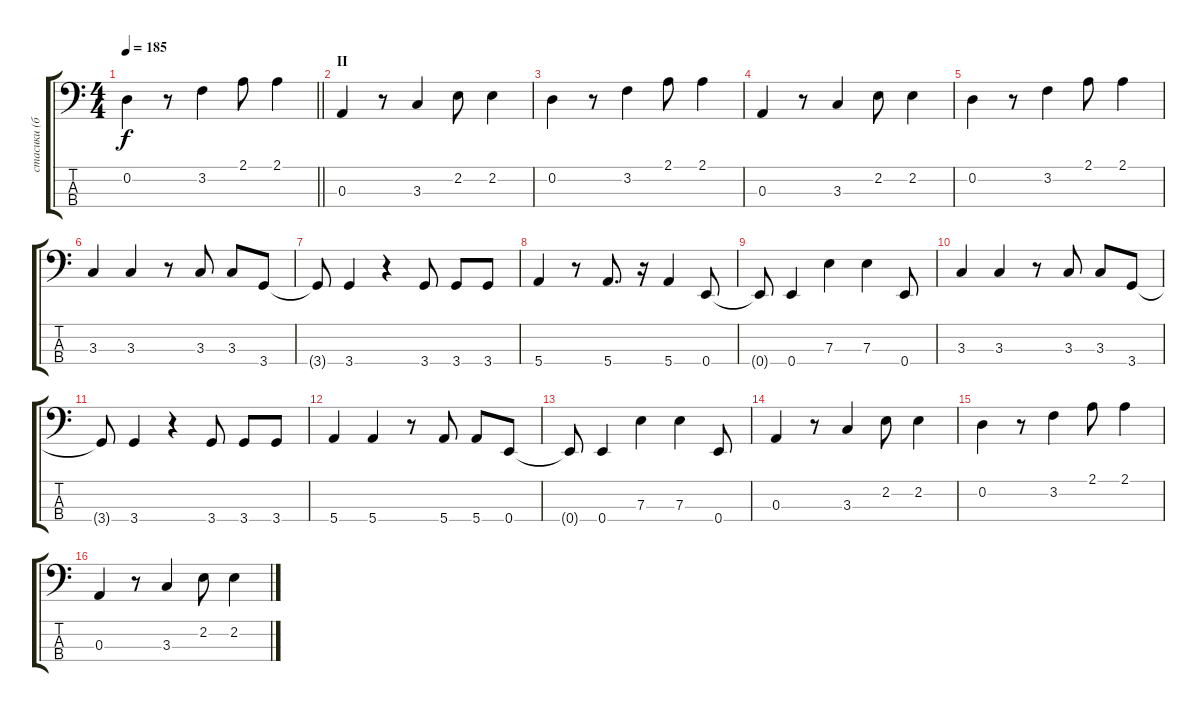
\track ("стасики (бас)" "стасики (б") {instrument electricbassfinger}
\staff {score tabs}
\tuning (G2 D2 A1 E1) {hide}
\ts (4 4)
\tempo 185
\clef f4
\barLineRight lightlight
\ks c
0.2.4{dy f} r.8 3.2.4 2.1.8 2.1.4 |
\section ("" "II")
0.3.4 r.8 3.3.4 2.2.8 2.2.4 |
0.2.4 r.8 3.2.4 2.1.8 2.1.4 |
0.3.4 r.8 3.3.4 2.2.8 2.2.4 |
0.2.4 r.8 3.2.4 2.1.8 2.1.4 |
3.3.4 3.3.4 r.8 3.3.8 3.3.8 3.4.8 |
3.4{t}.8 3.4.4 r.4 3.4.8 3.4.8 3.4.8 |
5.4.4 r.8 5.4.8{d} r.16 5.4.4 0.4.8 |
0.4{t}.8 0.4.4 7.3.4 7.3.4 0.4.8 |
3.3.4 3.3.4 r.8 3.3.8 3.3.8 3.4.8 |
3.4{t}.8 3.4.4 r.4 3.4.8 3.4.8 3.4.8 |
5.4.4 5.4.4 r.8 5.4.8 5.4.8 0.4.8 |
0.4{t}.8 0.4.4 7.3.4 7.3.4 0.4.8 |
0.3.4 r.8 3.3.4 2.2.8 2.2.4 |
0.2.4 r.8 3.2.4 2.1.8 2.1.4 |
0.3.4 r.8 3.3.4 2.2.8 2.2.4
